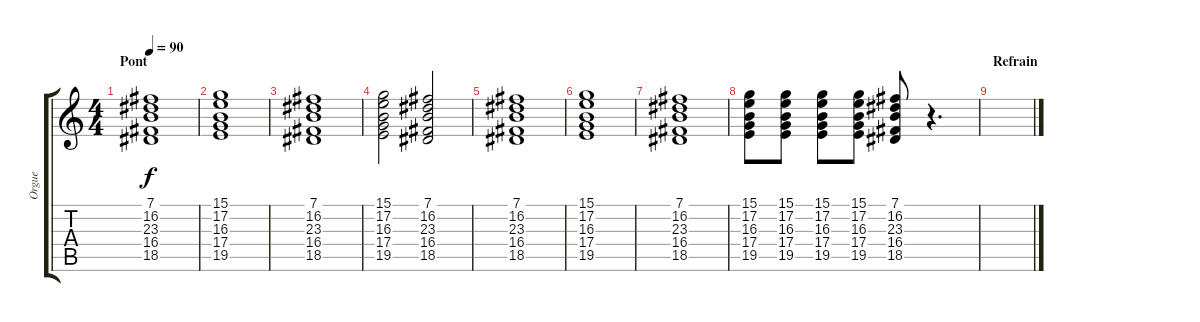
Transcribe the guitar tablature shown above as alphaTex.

\track ("Orgue" "Orgue") {instrument churchorgan}
\staff {score tabs}
\tuning (E4 B3 G3 D3 A2 E2) {hide}
\ts (4 4)
\section ("" "Pont")
\tempo 90
\clef g2
\ks c
(7.1 16.2 23.3 16.4 18.5).1{dy f} |
(15.1 17.2 16.3 17.4 19.5).1 |
(7.1 16.2 23.3 16.4 18.5).1 |
(15.1 17.2 16.3 17.4 19.5).2 (7.1 16.2 23.3 16.4 18.5).2 |
(7.1 16.2 23.3 16.4 18.5).1 |
(15.1 17.2 16.3 17.4 19.5).1 |
(7.1 16.2 23.3 16.4 18.5).1 |
(15.1 17.2 16.3 17.4 19.5).8 (15.1 17.2 16.3 17.4 19.5).8 (15.1 17.2 16.3 17.4 19.5).8 (15.1 17.2 16.3 17.4 19.5).8 (7.1 16.2 23.3 16.4 18.5).8 r.4{d} |
\section ("" "Refrain")
